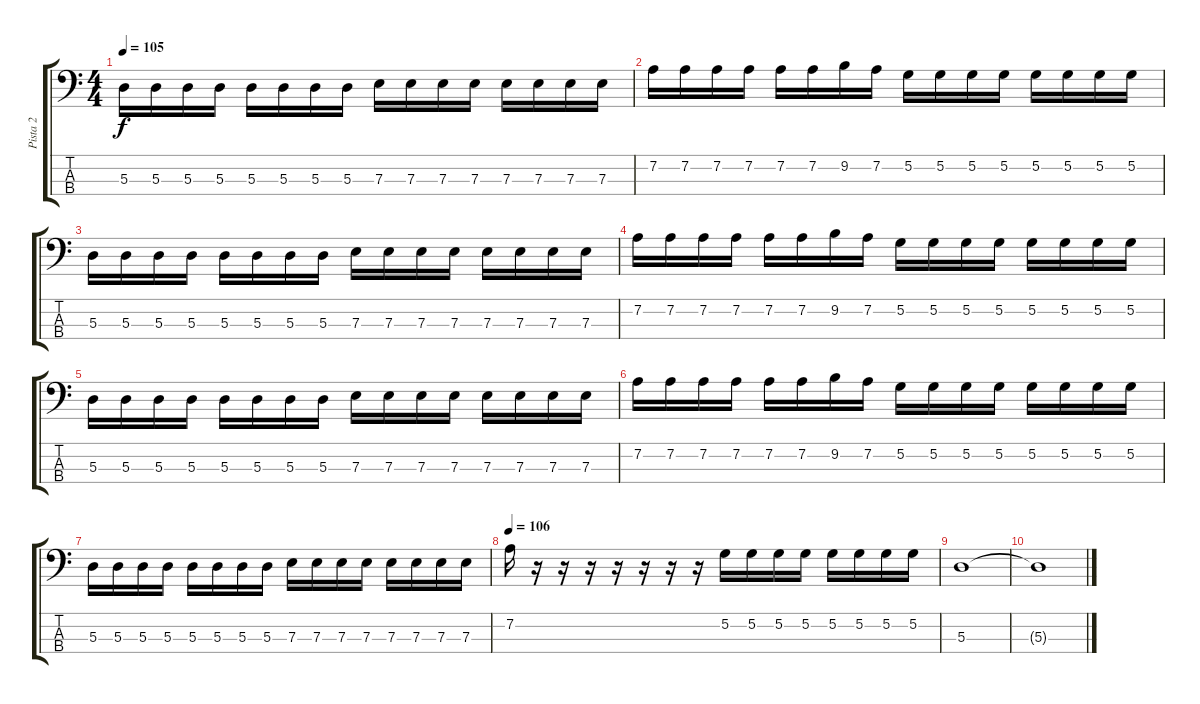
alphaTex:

\track ("Pista 2" "Pista 2") {instrument electricbasspick}
\staff {score tabs}
\tuning (G2 D2 A1 E1) {hide}
\ts (4 4)
\tempo 105
\clef f4
\ks c
5.3.16{dy f} 5.3.16 5.3.16 5.3.16 5.3.16 5.3.16 5.3.16 5.3.16 7.3.16 7.3.16 7.3.16 7.3.16 7.3.16 7.3.16 7.3.16 7.3.16 |
7.2.16 7.2.16 7.2.16 7.2.16 7.2.16 7.2.16 9.2.16 7.2.16 5.2.16 5.2.16 5.2.16 5.2.16 5.2.16 5.2.16 5.2.16 5.2.16 |
5.3.16 5.3.16 5.3.16 5.3.16 5.3.16 5.3.16 5.3.16 5.3.16 7.3.16 7.3.16 7.3.16 7.3.16 7.3.16 7.3.16 7.3.16 7.3.16 |
7.2.16 7.2.16 7.2.16 7.2.16 7.2.16 7.2.16 9.2.16 7.2.16 5.2.16 5.2.16 5.2.16 5.2.16 5.2.16 5.2.16 5.2.16 5.2.16 |
5.3.16 5.3.16 5.3.16 5.3.16 5.3.16 5.3.16 5.3.16 5.3.16 7.3.16 7.3.16 7.3.16 7.3.16 7.3.16 7.3.16 7.3.16 7.3.16 |
7.2.16 7.2.16 7.2.16 7.2.16 7.2.16 7.2.16 9.2.16 7.2.16 5.2.16 5.2.16 5.2.16 5.2.16 5.2.16 5.2.16 5.2.16 5.2.16 |
5.3.16 5.3.16 5.3.16 5.3.16 5.3.16 5.3.16 5.3.16 5.3.16 7.3.16 7.3.16 7.3.16 7.3.16 7.3.16 7.3.16 7.3.16 7.3.16 |
\tempo 106
7.2.16 r.16 r.16 r.16 r.16 r.16 r.16 r.16 5.2.16 5.2.16 5.2.16 5.2.16 5.2.16 5.2.16 5.2.16 5.2.16 |
5.3.1 |
5.3{t}.1
